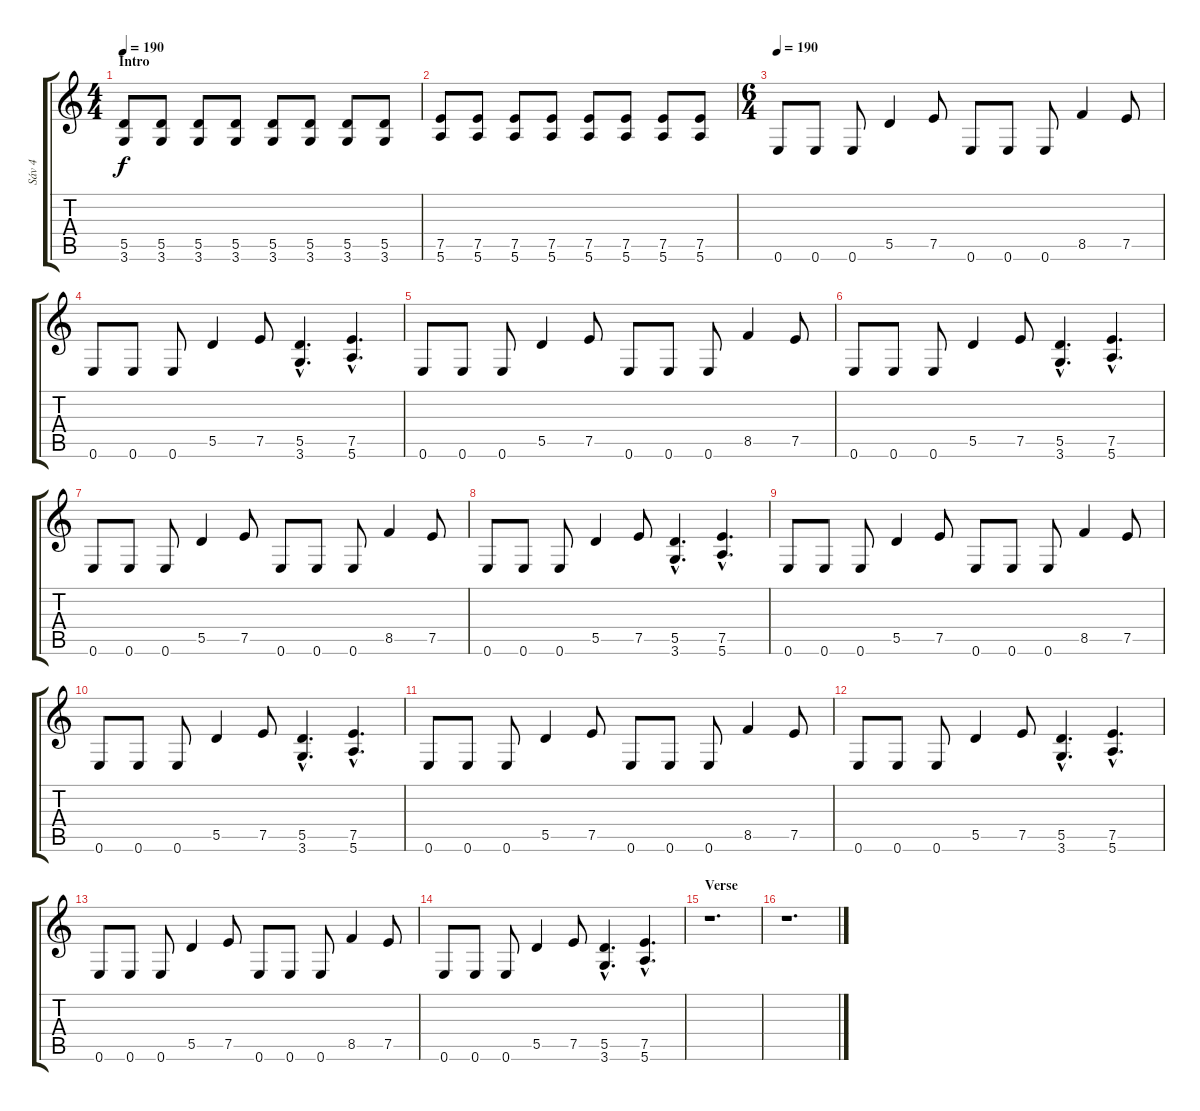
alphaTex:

\track ("Sáv 4" "Sáv 4") {instrument overdrivenguitar}
\staff {score tabs}
\tuning (E4 B3 G3 D3 A2 E2) {hide}
\ts (4 4)
\section ("" "Intro")
\tempo 190
\tempo 150
\tempo 190
\clef g2
\ks c
(5.5 3.6).8{dy f instrument overdrivenguitar} (5.5 3.6).8 (5.5 3.6).8 (5.5 3.6).8 (5.5 3.6).8 (5.5 3.6).8 (5.5 3.6).8 (5.5 3.6).8 |
(7.5 5.6).8 (7.5 5.6).8 (7.5 5.6).8 (7.5 5.6).8 (7.5 5.6).8 (7.5 5.6).8 (7.5 5.6).8 (7.5 5.6).8 |
\ts (6 4)
\tempo 190
0.6.8 0.6.8 0.6.8 5.5.4 7.5.8 0.6.8 0.6.8 0.6.8 8.5.4 7.5.8 |
0.6.8 0.6.8 0.6.8 5.5.4 7.5.8 (5.5{hac} 3.6{hac}).4{d} (7.5{hac} 5.6{hac}).4{d} |
0.6.8 0.6.8 0.6.8 5.5.4 7.5.8 0.6.8 0.6.8 0.6.8 8.5.4 7.5.8 |
0.6.8 0.6.8 0.6.8 5.5.4 7.5.8 (5.5{hac} 3.6{hac}).4{d} (7.5{hac} 5.6{hac}).4{d} |
0.6.8 0.6.8 0.6.8 5.5.4 7.5.8 0.6.8 0.6.8 0.6.8 8.5.4 7.5.8 |
0.6.8 0.6.8 0.6.8 5.5.4 7.5.8 (5.5{hac} 3.6{hac}).4{d} (7.5{hac} 5.6{hac}).4{d} |
0.6.8 0.6.8 0.6.8 5.5.4 7.5.8 0.6.8 0.6.8 0.6.8 8.5.4 7.5.8 |
0.6.8 0.6.8 0.6.8 5.5.4 7.5.8 (5.5{hac} 3.6{hac}).4{d} (7.5{hac} 5.6{hac}).4{d} |
0.6.8 0.6.8 0.6.8 5.5.4 7.5.8 0.6.8 0.6.8 0.6.8 8.5.4 7.5.8 |
0.6.8 0.6.8 0.6.8 5.5.4 7.5.8 (5.5{hac} 3.6{hac}).4{d} (7.5{hac} 5.6{hac}).4{d} |
0.6.8 0.6.8 0.6.8 5.5.4 7.5.8 0.6.8 0.6.8 0.6.8 8.5.4 7.5.8 |
0.6.8 0.6.8 0.6.8 5.5.4 7.5.8 (5.5{hac} 3.6{hac}).4{d} (7.5{hac} 5.6{hac}).4{d} |
\section ("" "Verse")
r.1{d} |
r.1{d}
